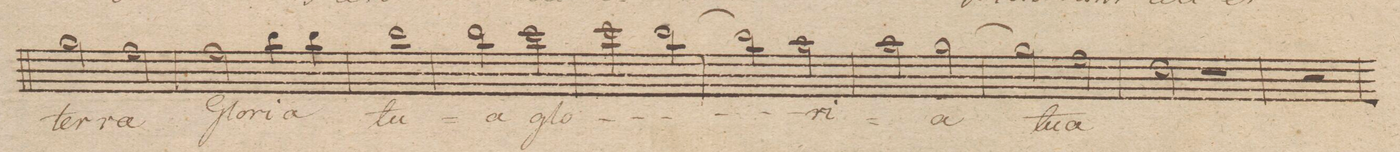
**kern	**text	**dynam
*I"Alto Solo	*	*
*clefC3	*	*
*k[]	*	*
*met(c)	*	*
*M4/4	*	*
2a\	ter-	.
2g\	-ra	.
=37	=37	=37
2g\	Glo-	.
4cc\	-ria	.
4cc\	.	.
=38	=38	=38
1cc	tu-	.
=39	=39	=39
2cc\	-a	.
2dd\	glo-	.
=40	=40	=40
2dd\	.	.
[2cc\	.	.
=41	=41	=41
2cc\]	.	.
2b\	-ri-	.
=42	=42	=42
2b\	.	.
[2a\	-a	.
=43	=43	=43
2a\]	.	.
2g\	tua	.
=44	=44	=44
2e\	.	.
2r	.	.
=45	=45	=45
1r	.	.
=46	=46	=46
*-	*-	*-
